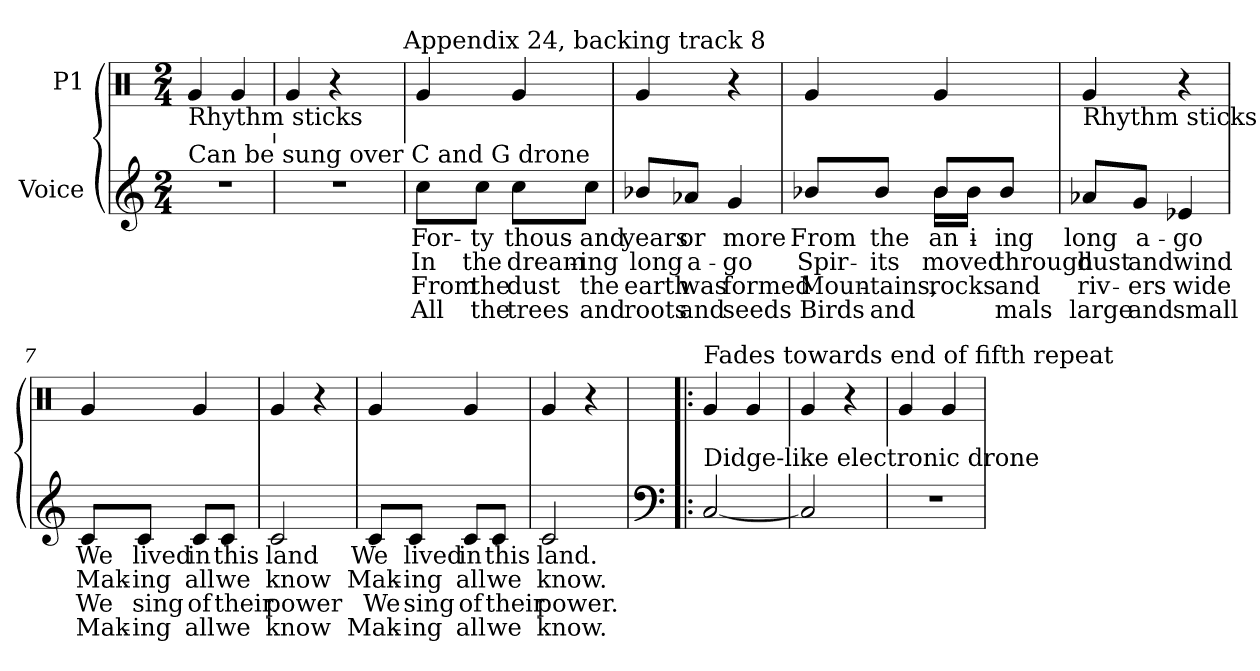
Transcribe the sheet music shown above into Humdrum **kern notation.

**kern	**text	**text	**text	**text	**kern
*part2	*part2	*part2	*part2	*part2	*part1
*staff2	*staff2	*staff2	*staff2	*staff2	*staff1
*I"Voice	*	*	*	*	*I"P1
!!LO:PB:g=z
*clefG2	*	*	*	*	*clefX
*k[]	*	*	*	*	*k[]
*C:	*	*	*	*	*C:
*M2/4	*	*	*	*	*M2/4
=1	=1	=1	=1	=1	=1
!	!	!	!	!	!LO:TX:b:t=Rhythm sticks
!LO:TX:a:t=Can be sung over C and G drone	!	!	!	!	!
2r	.	.	.	.	4Rgi/
.	.	.	.	.	4Rgi/
=2	=2	=2	=2	=2	=2
*	*	*	*	*	*^
2r	.	.	.	.	4Rgi/	4ryy
.	.	.	.	.	4r	8ryy
.	.	.	.	.	.	16ryy
.	.	.	.	.	.	32ryy
.	.	.	.	.	.	64ryy
.	.	.	.	.	.	128...ryy
!	!	!	!	!	!	!LO:TX:a:t=Appendix 24, backing track 8
.	.	.	.	.	.	1024ryy
*	*	*	*	*	*v	*v
=3	=3	=3	=3	=3	=3
*	*	*	*	*	*^
!	!LO:LY:b:color=#000000	!LO:LY:b:color=#000000	!LO:LY:b:color=#000000	!LO:LY:b:color=#000000	!	!
*	*	*	*	*	*v	*v
8cci\L	For-	In	From	All	4Rgi/
!	!LO:LY:b:color=#000000	!LO:LY:b:color=#000000	!LO:LY:b:color=#000000	!LO:LY:b:color=#000000	!
8cci\J	-ty	the	the	the	.
!	!LO:LY:b:color=#000000	!LO:LY:b:color=#000000	!LO:LY:b:color=#000000	!LO:LY:b:color=#000000	!
8cci\L	thous-	dream-	dust	trees	4Rgi/
!	!LO:LY:b:color=#000000	!LO:LY:b:color=#000000	!LO:LY:b:color=#000000	!LO:LY:b:color=#000000	!
8cci\J	-and	-ing	the	and	.
=4	=4	=4	=4	=4	=4
!	!LO:LY:b:color=#000000	!LO:LY:b:color=#000000	!LO:LY:b:color=#000000	!LO:LY:b:color=#000000	!
8b-Xi/L	years	long	earth	roots	4Rgi/
!	!LO:LY:b:color=#000000	!LO:LY:b:color=#000000	!LO:LY:b:color=#000000	!LO:LY:b:color=#000000	!
8a-Xi/J	or	a-	was	and	.
!	!LO:LY:b:color=#000000	!LO:LY:b:color=#000000	!LO:LY:b:color=#000000	!LO:LY:b:color=#000000	!
4gi/	more	-go	formed	seeds	4r
=5	=5	=5	=5	=5	=5
!	!LO:LY:b:color=#000000	!LO:LY:b:color=#000000	!LO:LY:b:color=#000000	!LO:LY:b:color=#000000	!
*^	*	*	*	*	*
8b-Xi/L	4ryy	From	Spir-	Moun-	-Birds	4Rgi/
!	!	!LO:LY:b:color=#000000	!LO:LY:b:color=#000000	!LO:LY:b:color=#000000	!LO:LY:b:color=#000000	!
8b-i/J	.	the	-its	tains,	and	.
!	!	!LO:LY:b:color=#000000	!LO:LY:b:color=#000000	!LO:LY:b:color=#000000	!	!
!	!	!LO:LY:b:color=#000000	!	!	!	!
8b-i/L	16b-i\LL	an-	moved	rocks	.	4Rgi/
!	!	!LO:LY:b:color=#000000	!	!	!	!
.	16b-i\JJ	-i-	.	.	.	.
!	!	!LO:LY:b:color=#000000	!LO:LY:b:color=#000000	!LO:LY:b:color=#000000	!LO:LY:b:color=#000000	!
8b-i/J	8ryy	-ing	through	-and	mals	.
*v	*v	*	*	*	*	*
!!LO:LB:g=z
=6	=6	=6	=6	=6	=6
*^	*	*	*	*	*
!	!	!	!	!	!	!LO:TX:b:t=Rhythm sticks
!	!	!LO:LY:b:color=#000000	!LO:LY:b:color=#000000	!LO:LY:b:color=#000000	!LO:LY:b:color=#000000	!
*v	*v	*	*	*	*	*
8a-Xi/L	long	dust	riv-	-large	4Rgi/
!	!LO:LY:b:color=#000000	!LO:LY:b:color=#000000	!LO:LY:b:color=#000000	!LO:LY:b:color=#000000	!
8gi/J	a-	and	ers	and	.
!	!LO:LY:b:color=#000000	!LO:LY:b:color=#000000	!LO:LY:b:color=#000000	!LO:LY:b:color=#000000	!
4e-Xi/	-go	wind	wide	small	4r
=7	=7	=7	=7	=7	=7
!	!LO:LY:b:color=#000000	!LO:LY:b:color=#000000	!LO:LY:b:color=#000000	!LO:LY:b:color=#000000	!
8ci/L	We	Mak-	We	Mak-	4Rgi/
!	!LO:LY:b:color=#000000	!LO:LY:b:color=#000000	!LO:LY:b:color=#000000	!LO:LY:b:color=#000000	!
8ci/J	lived	-ing	-sing	ing	.
!	!LO:LY:b:color=#000000	!LO:LY:b:color=#000000	!LO:LY:b:color=#000000	!LO:LY:b:color=#000000	!
8ci/L	in	all	of	all	4Rgi/
!	!LO:LY:b:color=#000000	!LO:LY:b:color=#000000	!LO:LY:b:color=#000000	!LO:LY:b:color=#000000	!
8ci/J	this	we	their	we	.
=8	=8	=8	=8	=8	=8
!	!LO:LY:b:color=#000000	!LO:LY:b:color=#000000	!LO:LY:b:color=#000000	!LO:LY:b:color=#000000	!
2ci/	land	know	power	know	4Rgi/
.	.	.	.	.	4r
!!LO:LB:g=z
=9	=9	=9	=9	=9	=9
!	!LO:LY:b:color=#000000	!LO:LY:b:color=#000000	!LO:LY:b:color=#000000	!LO:LY:b:color=#000000	!
8ci/L	We	Mak-	We	Mak-	4Rgi/
!	!LO:LY:b:color=#000000	!LO:LY:b:color=#000000	!LO:LY:b:color=#000000	!LO:LY:b:color=#000000	!
8ci/J	lived	-ing	-sing	ing	.
!	!LO:LY:b:color=#000000	!LO:LY:b:color=#000000	!LO:LY:b:color=#000000	!LO:LY:b:color=#000000	!
8ci/L	in	all	of	all	4Rgi/
!	!LO:LY:b:color=#000000	!LO:LY:b:color=#000000	!LO:LY:b:color=#000000	!LO:LY:b:color=#000000	!
8ci/J	this	we	their	we	.
=10	=10	=10	=10	=10	=10
!	!LO:LY:b:color=#000000	!LO:LY:b:color=#000000	!LO:LY:b:color=#000000	!LO:LY:b:color=#000000	!
2ci/	land.	know.	power.	know.	4Rgi/
.	.	.	.	.	4r
=11!|:	=11!|:	=11!|:	=11!|:	=11!|:	=11!|:
*clefF4	*	*	*	*	*
!	!	!	!	!	!LO:TX:a:t=Fades towards end of fifth repeat
!LO:TX:a:t=Didge-like electronic drone	!	!	!	!	!
[2Ci/	.	.	.	.	4Rgi/
.	.	.	.	.	4Rgi/
=12	=12	=12	=12	=12	=12
2Ci/]	.	.	.	.	4Rgi/
.	.	.	.	.	4r
=13	=13	=13	=13	=13	=13
!LO:N:vis=1	!	!	!	!	!
2r	.	.	.	.	4Rgi/
.	.	.	.	.	4Rgi/
=	=	=	=	=	=
*-	*-	*-	*-	*-	*-
